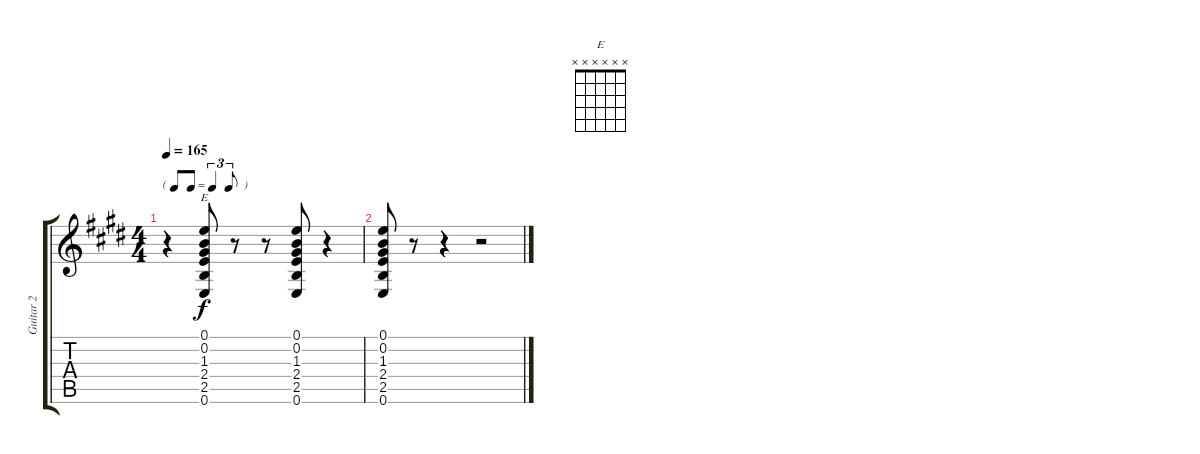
\track ("Guitar 2" "Guitar 2") {instrument electricguitarjazz}
\staff {score tabs}
\tuning (E4 B3 G3 D3 A2 E2) {hide}
\chord ("E" x x x x x x)
\ts (4 4)
\tf triplet8th
\tempo 165
\clef g2
\ks e
r.4{dy f} (0.1 0.2 1.3 2.4 2.5 0.6).8{ch "E"} r.8 r.8 (0.1 0.2 1.3 2.4 2.5 0.6).8 r.4 |
(0.1 0.2 1.3 2.4 2.5 0.6).8 r.8 r.4 r.2
